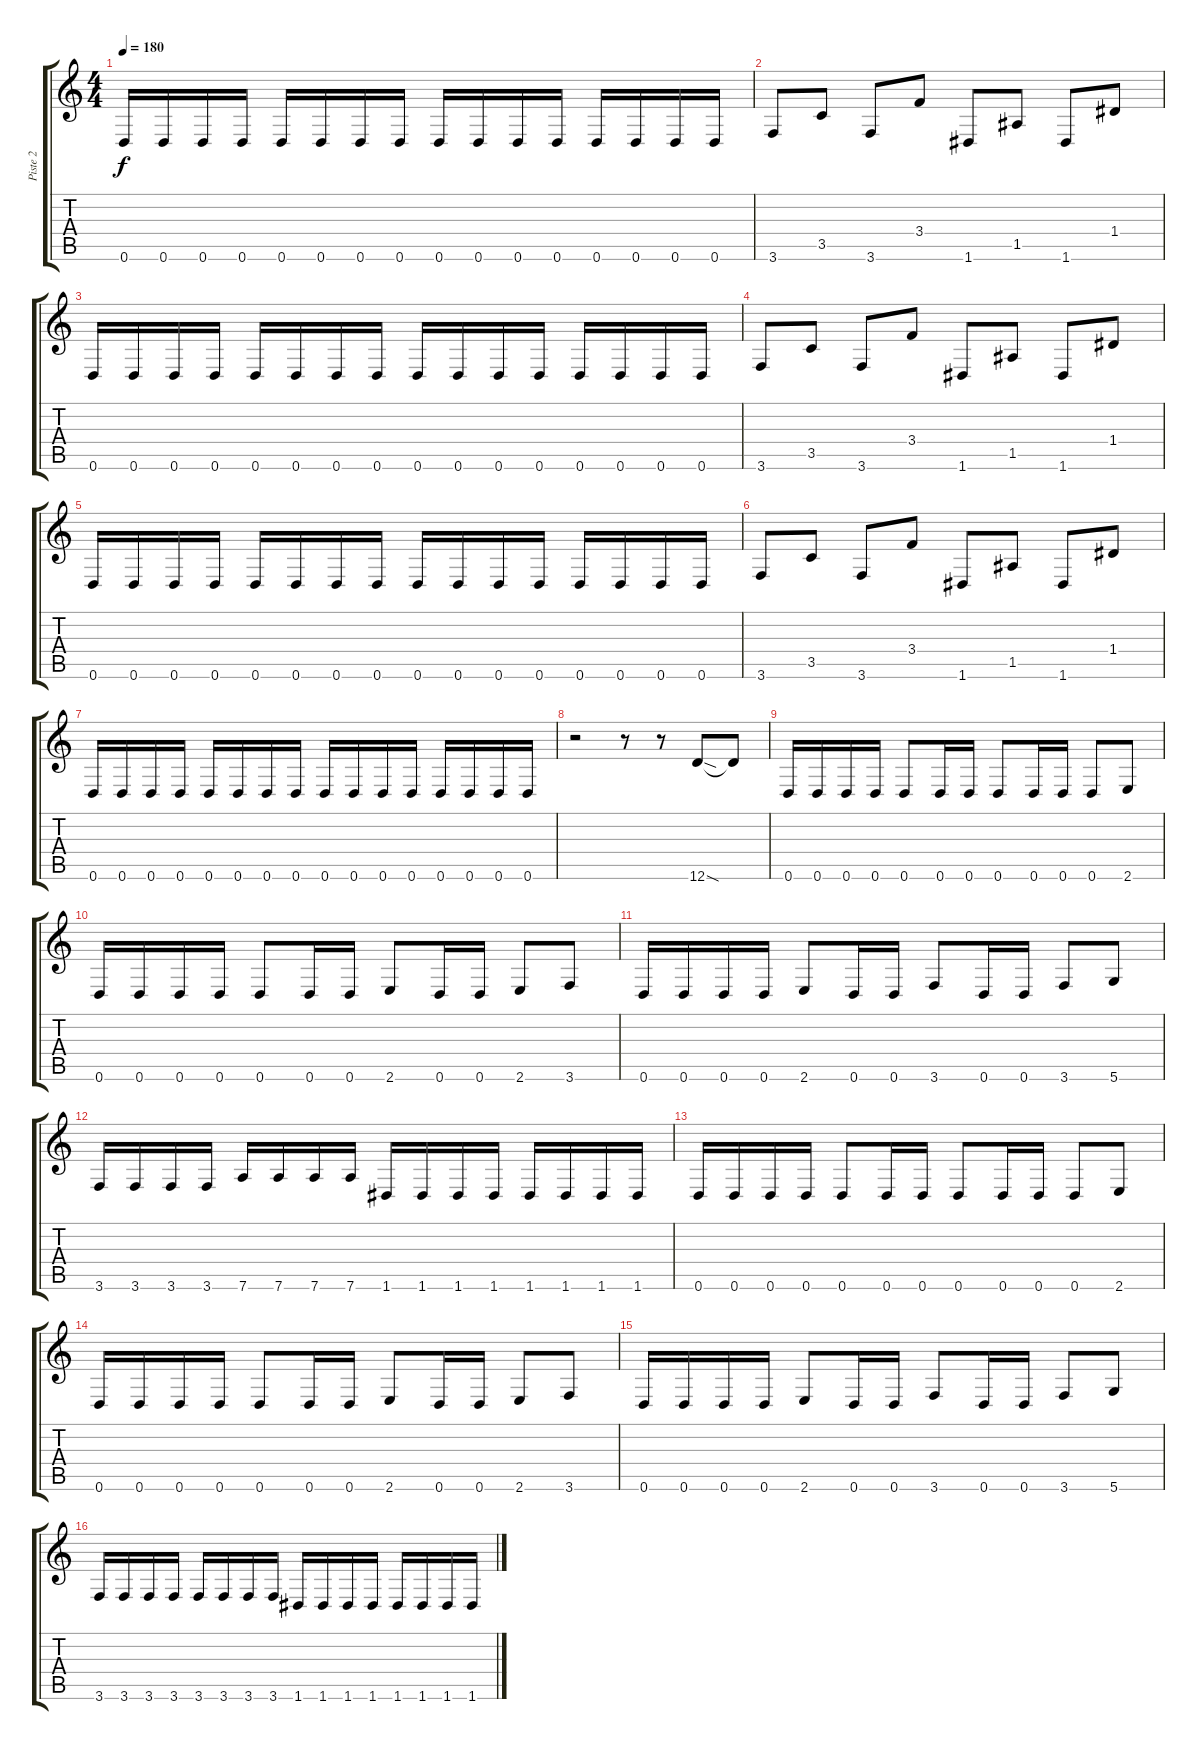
\track ("Piste 2" "Piste 2") {instrument distortionguitar}
\staff {score tabs}
\tuning (E4 B3 G3 D3 A2 D2) {hide}
\ts (4 4)
\tempo 180
\clef g2
\ks c
0.6.16{dy f} 0.6.16 0.6.16 0.6.16 0.6.16 0.6.16 0.6.16 0.6.16 0.6.16 0.6.16 0.6.16 0.6.16 0.6.16 0.6.16 0.6.16 0.6.16 |
3.6.8 3.5.8 3.6.8 3.4.8 1.6.8 1.5.8 1.6.8 1.4.8 |
0.6.16 0.6.16 0.6.16 0.6.16 0.6.16 0.6.16 0.6.16 0.6.16 0.6.16 0.6.16 0.6.16 0.6.16 0.6.16 0.6.16 0.6.16 0.6.16 |
3.6.8 3.5.8 3.6.8 3.4.8 1.6.8 1.5.8 1.6.8 1.4.8 |
0.6.16 0.6.16 0.6.16 0.6.16 0.6.16 0.6.16 0.6.16 0.6.16 0.6.16 0.6.16 0.6.16 0.6.16 0.6.16 0.6.16 0.6.16 0.6.16 |
3.6.8 3.5.8 3.6.8 3.4.8 1.6.8 1.5.8 1.6.8 1.4.8 |
0.6.16 0.6.16 0.6.16 0.6.16 0.6.16 0.6.16 0.6.16 0.6.16 0.6.16 0.6.16 0.6.16 0.6.16 0.6.16 0.6.16 0.6.16 0.6.16 |
r.2 r.8 r.8 12.6{sod}.8 12.6{t}.8 |
0.6.16 0.6.16 0.6.16 0.6.16 0.6.8 0.6.16 0.6.16 0.6.8 0.6.16 0.6.16 0.6.8 2.6.8 |
0.6.16 0.6.16 0.6.16 0.6.16 0.6.8 0.6.16 0.6.16 2.6.8 0.6.16 0.6.16 2.6.8 3.6.8 |
0.6.16 0.6.16 0.6.16 0.6.16 2.6.8 0.6.16 0.6.16 3.6.8 0.6.16 0.6.16 3.6.8 5.6.8 |
3.6.16 3.6.16 3.6.16 3.6.16 7.6.16 7.6.16 7.6.16 7.6.16 1.6.16 1.6.16 1.6.16 1.6.16 1.6.16 1.6.16 1.6.16 1.6.16 |
0.6.16 0.6.16 0.6.16 0.6.16 0.6.8 0.6.16 0.6.16 0.6.8 0.6.16 0.6.16 0.6.8 2.6.8 |
0.6.16 0.6.16 0.6.16 0.6.16 0.6.8 0.6.16 0.6.16 2.6.8 0.6.16 0.6.16 2.6.8 3.6.8 |
0.6.16 0.6.16 0.6.16 0.6.16 2.6.8 0.6.16 0.6.16 3.6.8 0.6.16 0.6.16 3.6.8 5.6.8 |
3.6.16 3.6.16 3.6.16 3.6.16 3.6.16 3.6.16 3.6.16 3.6.16 1.6.16 1.6.16 1.6.16 1.6.16 1.6.16 1.6.16 1.6.16 1.6.16
